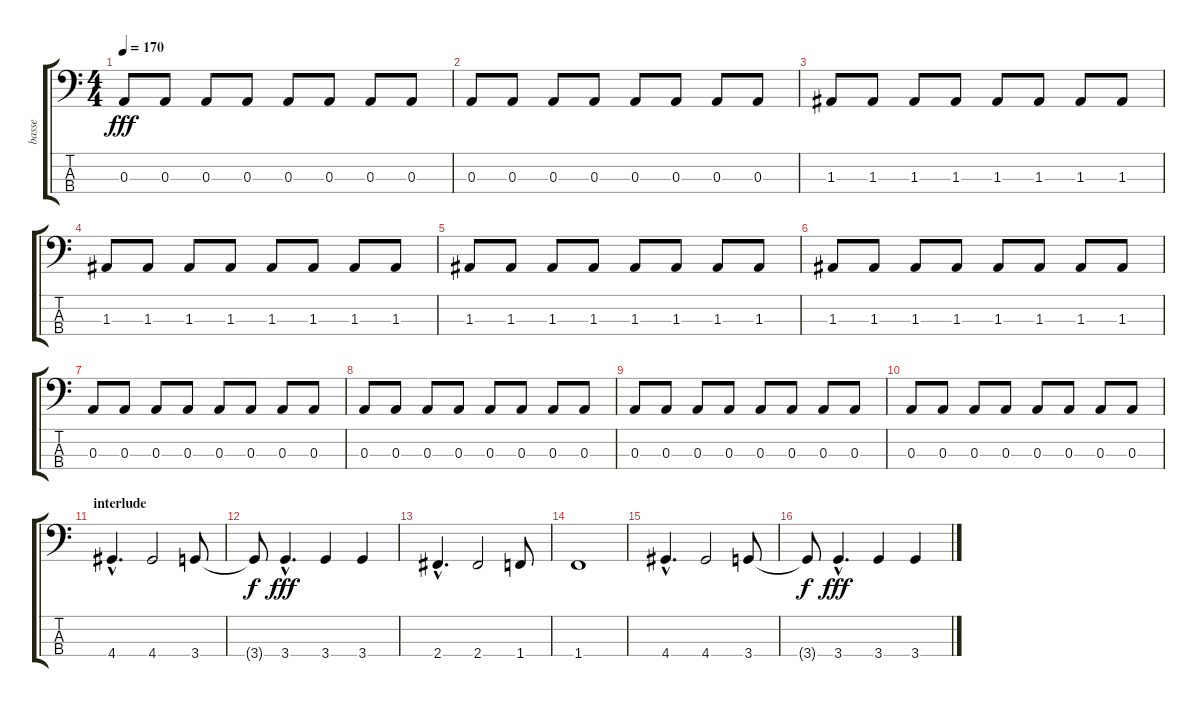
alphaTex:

\track ("basse" "basse") {instrument electricbassfinger}
\staff {score tabs}
\tuning (G2 D2 A1 E1) {hide}
\ts (4 4)
\tempo 170
\clef f4
\ks c
0.3.8{dy fff} 0.3.8 0.3.8 0.3.8 0.3.8 0.3.8 0.3.8 0.3.8 |
0.3.8 0.3.8 0.3.8 0.3.8 0.3.8 0.3.8 0.3.8 0.3.8 |
1.3.8 1.3.8 1.3.8 1.3.8 1.3.8 1.3.8 1.3.8 1.3.8 |
1.3.8 1.3.8 1.3.8 1.3.8 1.3.8 1.3.8 1.3.8 1.3.8 |
1.3.8 1.3.8 1.3.8 1.3.8 1.3.8 1.3.8 1.3.8 1.3.8 |
1.3.8 1.3.8 1.3.8 1.3.8 1.3.8 1.3.8 1.3.8 1.3.8 |
0.3.8 0.3.8 0.3.8 0.3.8 0.3.8 0.3.8 0.3.8 0.3.8 |
0.3.8 0.3.8 0.3.8 0.3.8 0.3.8 0.3.8 0.3.8 0.3.8 |
0.3.8 0.3.8 0.3.8 0.3.8 0.3.8 0.3.8 0.3.8 0.3.8 |
0.3.8 0.3.8 0.3.8 0.3.8 0.3.8 0.3.8 0.3.8 0.3.8 |
\section ("" "interlude")
4.4{hac}.4{d} 4.4.2 3.4.8 |
3.4{t}.8{dy f} 3.4{hac}.4{d dy fff} 3.4.4 3.4.4 |
2.4{hac}.4{d} 2.4.2 1.4.8 |
1.4.1 |
4.4{hac}.4{d} 4.4.2 3.4.8 |
3.4{t}.8{dy f} 3.4{hac}.4{d dy fff} 3.4.4 3.4.4
